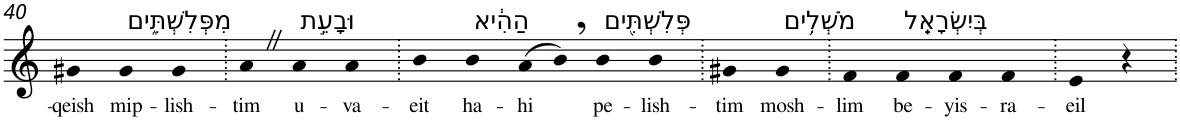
**kern	**text
*part1	*part1
*staff1	*staff1
*I"Piano	*
*I'Pno	*
!!LO:PB:g=z
*clefG2	*
*k[]	*
=40	=40
!	!LO:LY:b
4g#X	-qeish
!LO:TX:a:t=מִפְּלִשְׁתִּ֑ים	!
!	!LO:LY:b
4g#	mip-
!	!LO:LY:b
4g#	-lish-
=41.	=41.
!	!LO:LY:b
4aZ	-tim
!LO:TX:a:t=וּבָעֵ֣ת	!
!	!LO:LY:b
4a	u-
!	!LO:LY:b
4a	-va-
=42.	=42.
!	!LO:LY:b
4b	-eit
!LO:TX:a:t=הַהִ֔יא	!
!	!LO:LY:b
4b	ha-
!	!LO:LY:b
(>8a	-hi
8b,)	.
!LO:TX:a:t=פְּלִשְׁתִּ֖ים	!
!	!LO:LY:b
4b	pe-
!	!LO:LY:b
4b	-lish-
=43.	=43.
!	!LO:LY:b
4g#X	-tim
!LO:TX:a:t=מֹשְׁלִ֥ים	!
!	!LO:LY:b
4g#	mosh-
=44.	=44.
!	!LO:LY:b
4f	-lim
!LO:TX:a:t=בְּיִשְׂרָאֵֽל	!
!	!LO:LY:b
4f	be-
!	!LO:LY:b
4f	-yis-
!	!LO:LY:b
4f	-ra-
=45.	=45.
!	!LO:LY:b
4e	-eil
4r	.
=.	=.
*-	*-
